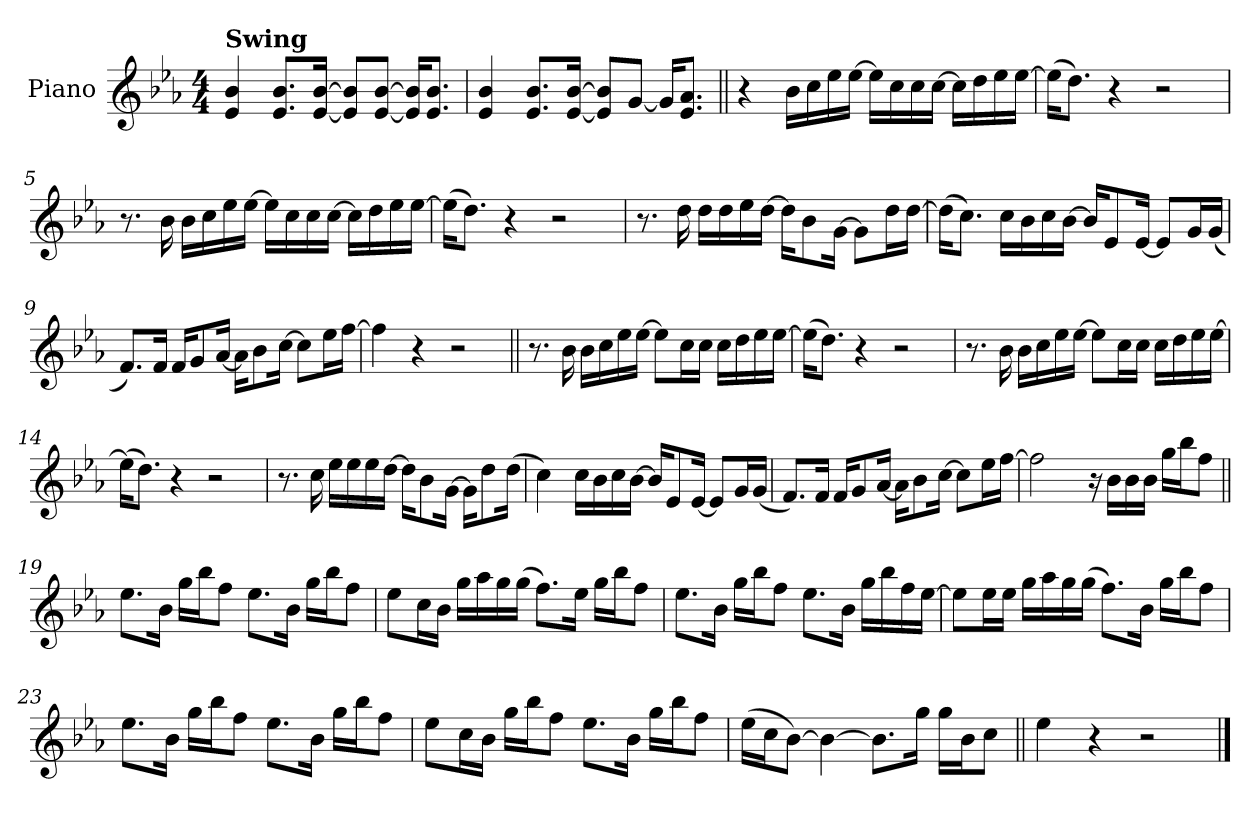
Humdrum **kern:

**kern
*part1
*staff1
*I"Piano
*I'Pno.
*clefG2
*k[b-e-a-]
*M4/4
*MM70
=1
!LO:TX:a:B:t=Swing
4e-! 4b-!
8.e-! 8.b-!L
[16e-! [16b-!Jk
8e-!] 8b-!]L
[8e-! [8b-!J
16e-!] 16b-!]KL
8.e-! 8.b-!J
=2
4e-! 4b-!
8.e-! 8.b-!L
[16e-! [16b-!Jk
8e-!] 8b-!]L
[8g!J
16g!KL]
8.e-! 8.a-!J
=3||
4r
16b-LL
16cc
16ee-
[16ee-JJ
16ee-LL]
16cc
16cc
[16ccJJ
16ccLL]
16dd
16ee-
[16ee-JJ
=4
(16ee-KL]
8.ddJ)
4r
2r
=5
8.r
16b-
16b-LL
16cc
16ee-
[16ee-JJ
16ee-LL]
16cc
16cc
[16ccJJ
16ccLL]
16dd
16ee-
[16ee-JJ
=6
(16ee-KL]
8.ddJ)
4r
2r
=7
8.r
16dd
16ddLL
16dd
16ee-
[16ddJJ
16ddKL]
8b-
[16gJk
8gL]
16ddL
[16ddJJ
=8
(16ddKL]
8.ccJ)
16ccLL
16b-
16cc
[16b-JJ
16b-KL]
8e-
[16e-Jk
8e-L]
16gL
(16gJJ
=9
8.fL)
16fJk
16fKL
8g
[16a-Jk
16a-KL]
8b-
[16ccJk
8ccL]
16ee-L
[16ffJJ
=10
4ff]
4r
2r
=11||
8.r
16b-
16b-LL
16cc
16ee-
[16ee-JJ
8ee-L]
16ccL
16ccJJ
16ccLL
16dd
16ee-
[16ee-JJ
=12
(16ee-KL]
8.ddJ)
4r
2r
=13
8.r
16b-
16b-LL
16cc
16ee-
[16ee-JJ
8ee-L]
16ccL
16ccJJ
16ccLL
16dd
16ee-
[16ee-JJ
=14
(16ee-KL]
8.ddJ)
4r
2r
=15
8.r
16cc
16ee-LL
16ee-
16ee-
[16ddJJ
16ddKL]
8b-
[16gJk
16gKL]
8dd
(16ddJk
=16
4cc)
16ccLL
16b-
16cc
[16b-JJ
16b-KL]
8e-
[16e-Jk
8e-L]
16gL
(16gJJ
=17
8.fL)
16fJk
16fKL
8g
[16a-Jk
16a-KL]
8b-
[16ccJk
8ccL]
16ee-L
[16ffJJ
=18
2ff]
16r
16b-LL
16b-
16b-JJ
16ggLL
16bb-J
8ffJ
=19||
8.ee-L
16b-Jk
16ggLL
16bb-J
8ffJ
8.ee-L
16b-Jk
16ggLL
16bb-J
8ffJ
=20
8ee-L
16ccL
16b-JJ
16ggLL
16aa-
16gg
(16ggJJ
8.ffL)
16ee-Jk
16ggLL
16bb-J
8ffJ
=21
8.ee-L
16b-Jk
16ggLL
16bb-J
8ffJ
8.ee-L
16b-Jk
16ggLL
16bb-
16ff
[16ee-JJ
=22
8ee-L]
16ee-L
16ee-JJ
16ggLL
16aa-
16gg
(16ggJJ
8.ffL)
16b-Jk
16ggLL
16bb-J
8ffJ
=23
8.ee-L
16b-Jk
16ggLL
16bb-J
8ffJ
8.ee-L
16b-Jk
16ggLL
16bb-J
8ffJ
=24
8ee-L
16ccL
16b-JJ
16ggLL
16bb-J
8ffJ
8.ee-L
16b-Jk
16ggLL
16bb-J
8ffJ
=25
(16ee-LL
16ccJ
[8b-J)
4b-_
8.b-L]
16ggJk
16ggLL
16b-J
8ccJ
=26||
4ee-
4r
2r
==
*-
